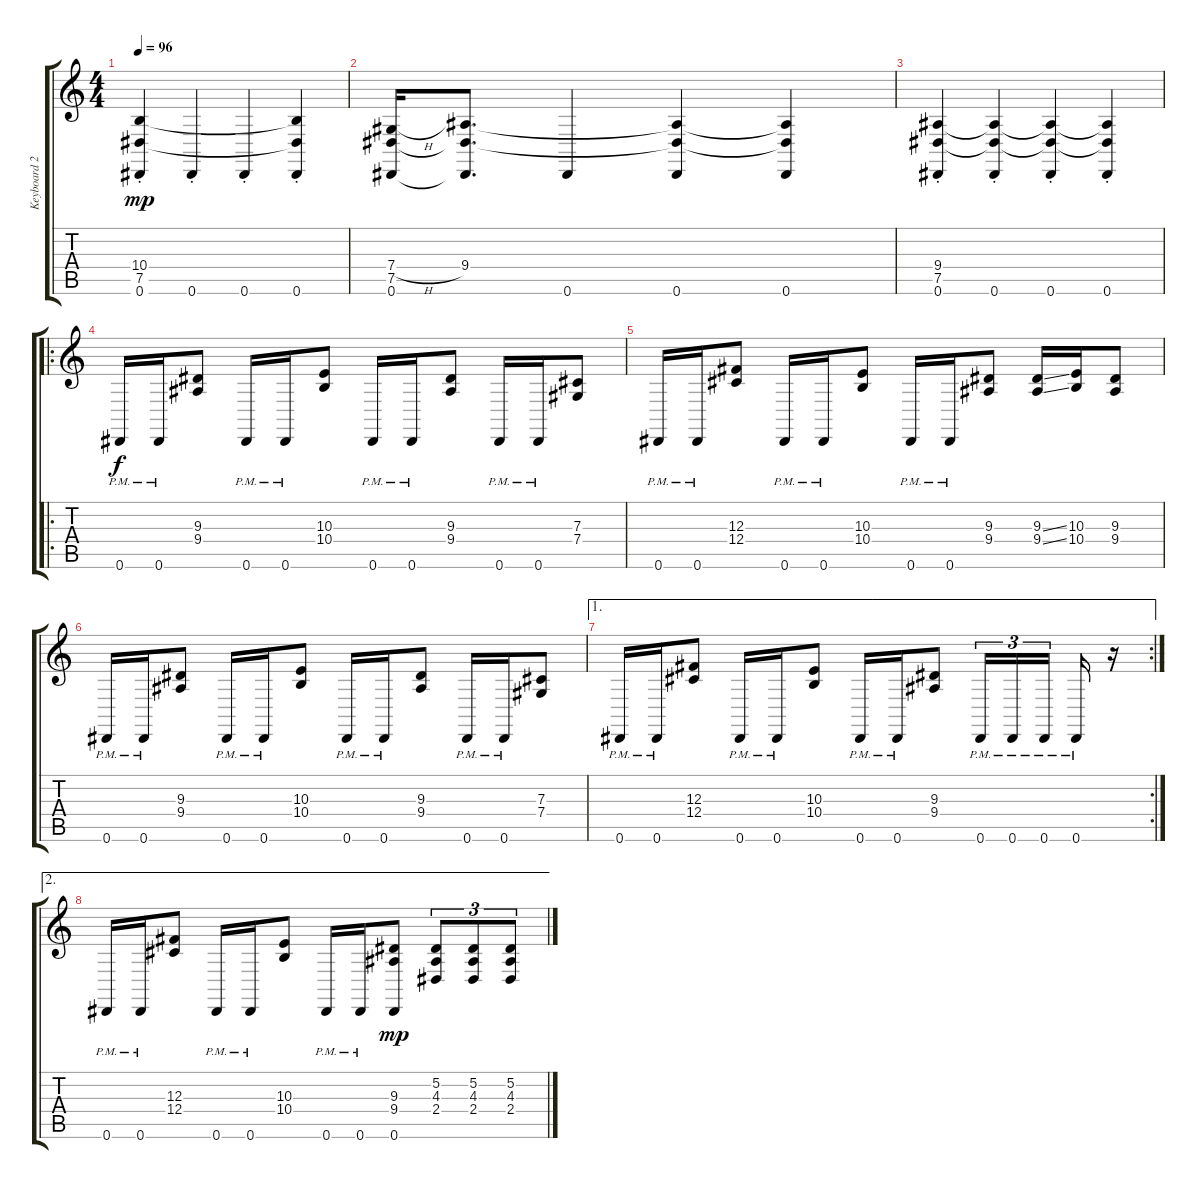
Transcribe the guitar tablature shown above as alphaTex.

\track ("Keyboard 2" "Keyboard 2") {instrument stringensemble1}
\staff {score tabs}
\tuning (Eb4 Bb3 Gb3 Db3 Ab2 Eb2) {hide}
\ts (4 4)
\tempo 96
\clef g2
\ks c
(10.4 7.5 0.6{st}).4{dy mp} 0.6{st}.4 0.6{st}.4 (10.4{t} 7.5{t} 0.6{st}).4 |
(7.4{h} 7.5 0.6).16 (9.4 7.5{t} 0.6{t}).8{d} 0.6.4 (9.4{t} 7.5{t} 0.6).4 (9.4{t} 7.5{t} 0.6).4 |
(9.4 7.5 0.6{st}).4 (9.4{t} 7.5{t} 0.6{st}).4 (9.4{t} 7.5{t} 0.6{st}).4 (9.4{t} 7.5{t} 0.6{st}).4 |
\ro
0.6{pm}.16{dy f} 0.6{pm}.16 (9.3 9.4).8 0.6{pm}.16 0.6{pm}.16 (10.3 10.4).8 0.6{pm}.16 0.6{pm}.16 (9.3 9.4).8 0.6{pm}.16 0.6{pm}.16 (7.3 7.4).8 |
0.6{pm}.16 0.6{pm}.16 (12.3 12.4).8 0.6{pm}.16 0.6{pm}.16 (10.3 10.4).8 0.6{pm}.16 0.6{pm}.16 (9.3 9.4).8 (9.3{ss} 9.4{ss}).16 (10.3 10.4).16 (9.3 9.4).8 |
0.6{pm}.16 0.6{pm}.16 (9.3 9.4).8 0.6{pm}.16 0.6{pm}.16 (10.3 10.4).8 0.6{pm}.16 0.6{pm}.16 (9.3 9.4).8 0.6{pm}.16 0.6{pm}.16 (7.3 7.4).8 |
\ae 1
\rc 2
0.6{pm}.16 0.6{pm}.16 (12.3 12.4).8 0.6{pm}.16 0.6{pm}.16 (10.3 10.4).8 0.6{pm}.16 0.6{pm}.16 (9.3 9.4).8 0.6{pm}.16{tu (3 2)} 0.6{pm}.16{tu (3 2)} 0.6{pm}.16{tu (3 2) beam splitsecondary} 0.6{pm}.16 r.16 |
\ae 2
0.6{pm}.16 0.6{pm}.16 (12.3 12.4).8 0.6{pm}.16 0.6{pm}.16 (10.3 10.4).8 0.6{pm}.16 0.6{pm}.16 (9.3 9.4 0.6).8{dy mp} (5.2 4.3 2.4).8{tu (3 2)} (5.2 4.3 2.4).8{tu (3 2)} (5.2 4.3 2.4).8{tu (3 2)}
